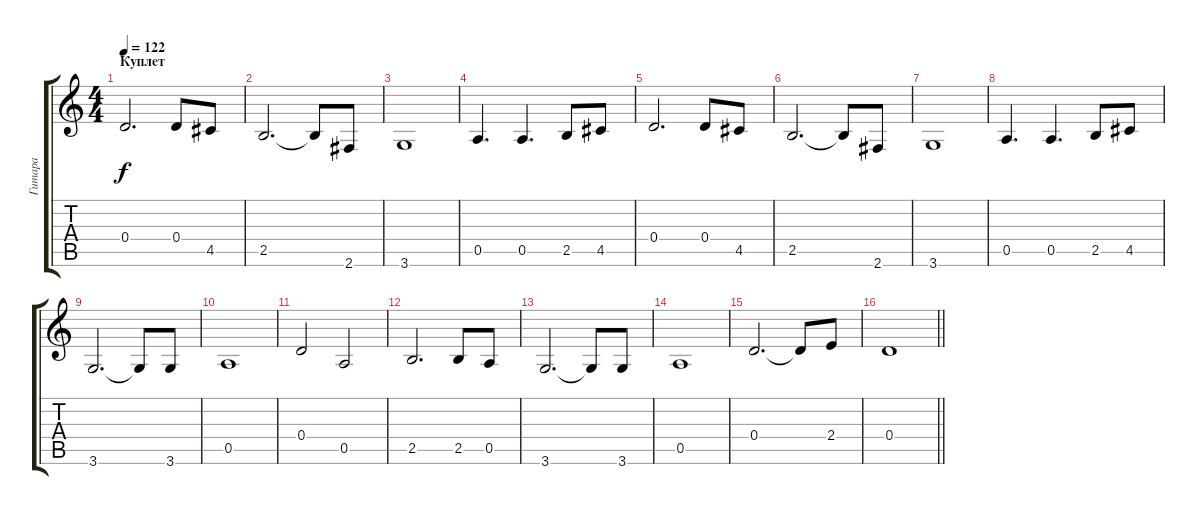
\track ("Гитара" "Гитара") {instrument electricguitarmuted}
\staff {score tabs}
\tuning (E4 B3 G3 D3 A2 E2) {hide}
\ts (4 4)
\section ("" "Куплет")
\tempo 122
\clef g2
\ks c
0.4.2{d dy f} 0.4.8 4.5.8 |
2.5.2{d} 2.5{t}.8 2.6.8 |
3.6.1 |
0.5.4{d} 0.5.4{d} 2.5.8 4.5.8 |
0.4.2{d} 0.4.8 4.5.8 |
2.5.2{d} 2.5{t}.8 2.6.8 |
3.6.1 |
0.5.4{d} 0.5.4{d} 2.5.8 4.5.8 |
3.6.2{d} 3.6{t}.8 3.6.8 |
0.5.1 |
0.4.2 0.5.2 |
2.5.2{d} 2.5.8 0.5.8 |
3.6.2{d} 3.6{t}.8 3.6.8 |
0.5.1 |
0.4.2{d} 0.4{t}.8 2.4.8 |
\barLineRight lightlight
0.4.1
